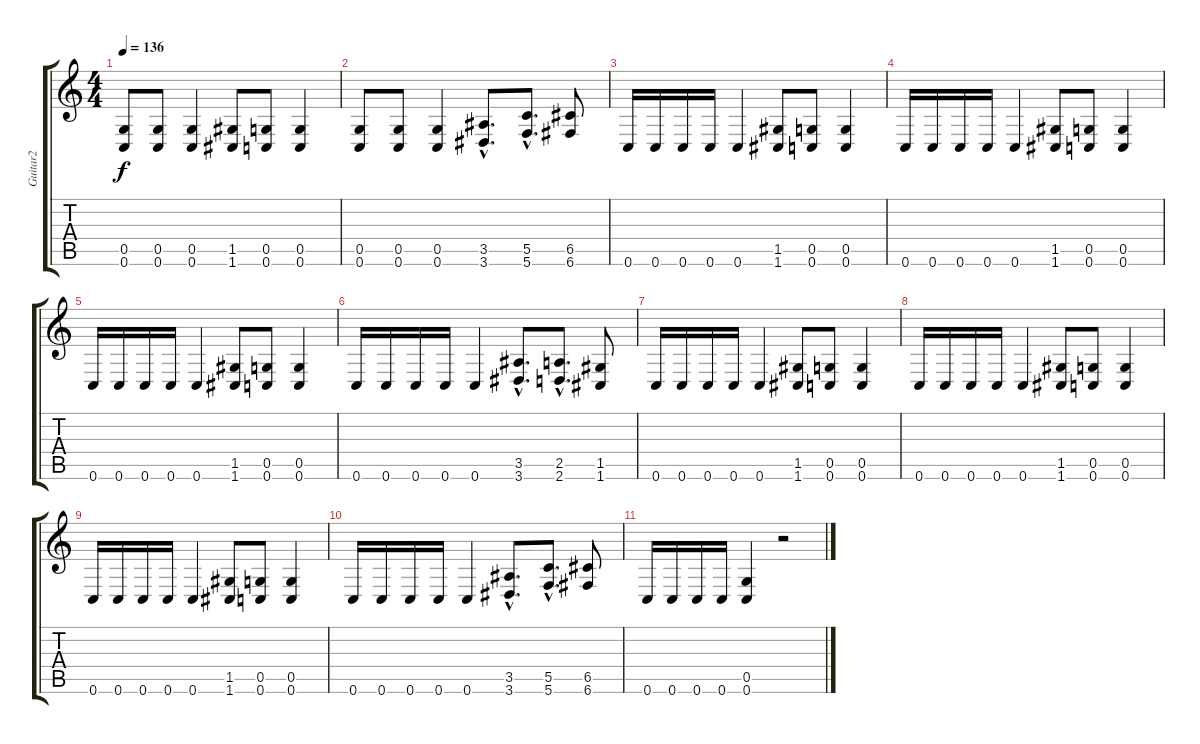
\track ("Guitar2" "Guitar2") {instrument distortionguitar}
\staff {score tabs}
\tuning (D4 A3 F3 C3 G2 C2) {hide}
\ts (4 4)
\tempo 136
\clef g2
\ks c
(0.5 0.6).8{dy f} (0.5 0.6).8 (0.5 0.6).4 (1.5 1.6).8 (0.5 0.6).8 (0.5 0.6).4 |
(0.5 0.6).8 (0.5 0.6).8 (0.5 0.6).4 (3.5{hac} 3.6{hac}).8{d} (5.5{hac} 5.6{hac}).8{d} (6.5 6.6).8 |
0.6.16 0.6.16 0.6.16 0.6.16 0.6.4 (1.5 1.6).8 (0.5 0.6).8 (0.5 0.6).4 |
0.6.16 0.6.16 0.6.16 0.6.16 0.6.4 (1.5 1.6).8 (0.5 0.6).8 (0.5 0.6).4 |
0.6.16 0.6.16 0.6.16 0.6.16 0.6.4 (1.5 1.6).8 (0.5 0.6).8 (0.5 0.6).4 |
0.6.16 0.6.16 0.6.16 0.6.16 0.6.4 (3.5{hac} 3.6{hac}).8{d} (2.5{hac} 2.6{hac}).8{d} (1.5 1.6).8 |
0.6.16 0.6.16 0.6.16 0.6.16 0.6.4 (1.5 1.6).8 (0.5 0.6).8 (0.5 0.6).4 |
0.6.16 0.6.16 0.6.16 0.6.16 0.6.4 (1.5 1.6).8 (0.5 0.6).8 (0.5 0.6).4 |
0.6.16 0.6.16 0.6.16 0.6.16 0.6.4 (1.5 1.6).8 (0.5 0.6).8 (0.5 0.6).4 |
0.6.16 0.6.16 0.6.16 0.6.16 0.6.4 (3.5{hac} 3.6{hac}).8{d} (5.5{hac} 5.6{hac}).8{d} (6.5 6.6).8 |
0.6.16 0.6.16 0.6.16 0.6.16 (0.5 0.6).4 r.2
